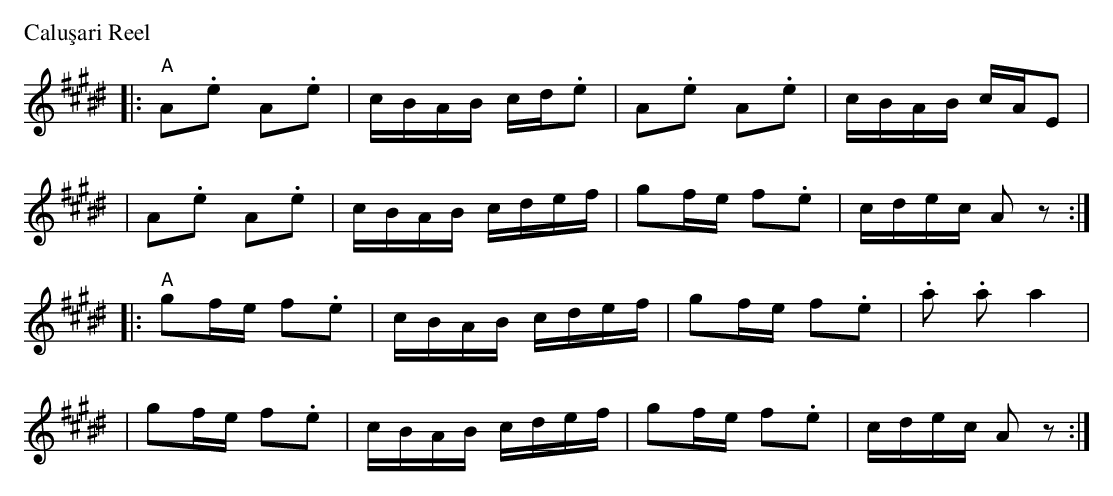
X:1
P: Calu\,sari Reel
M: 2/4|
L: 1/16
K: A^c^f^B^d
|: "A"A2.e2 A2.e2 | cBAB cd.e2 | A2.e2 A2.e2 | cBAB cAE2  |
|     A2.e2 A2.e2 | cBAB cdef  | g2fe  f2.e2 | cdec A2z2 :|
|: "A"g2fe  f2.e2 | cBAB cdef  | g2fe  f2.e2 | .a2 .a2a4  |
|     g2fe  f2.e2 | cBAB cdef  | g2fe  f2.e2 | cdec A2z2 :|
